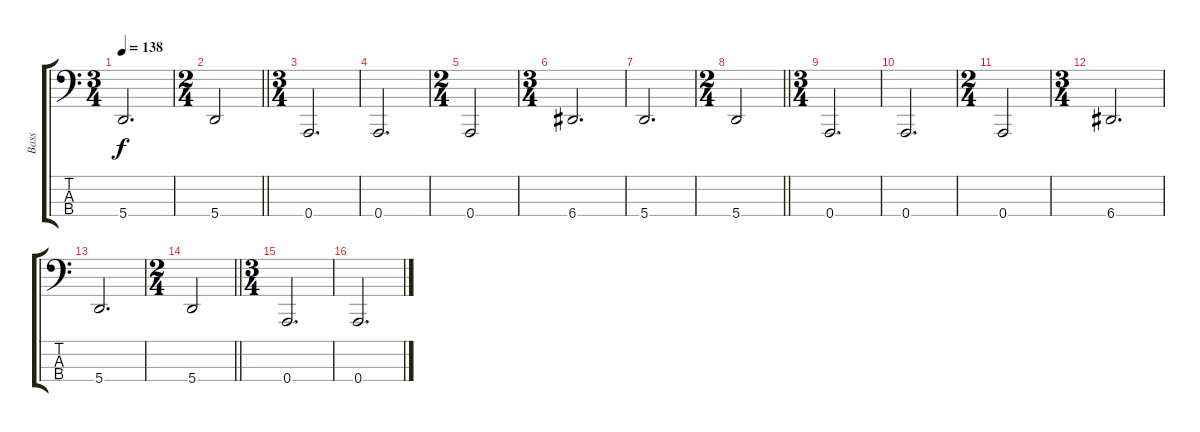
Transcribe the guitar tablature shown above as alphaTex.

\track ("Bass" "Bass") {instrument slapbass2}
\staff {score tabs}
\tuning (G2 D2 A1 A0) {hide}
\ts (3 4)
\tempo 138
\clef f4
\ks c
5.4.2{d dy f} |
\ts (2 4)
\barLineRight lightlight
5.4.2 |
\ts (3 4)
0.4.2{d} |
0.4.2{d} |
\ts (2 4)
0.4.2 |
\ts (3 4)
6.4.2{d} |
5.4.2{d} |
\ts (2 4)
\barLineRight lightlight
5.4.2 |
\ts (3 4)
0.4.2{d} |
0.4.2{d} |
\ts (2 4)
0.4.2 |
\ts (3 4)
6.4.2{d} |
5.4.2{d} |
\ts (2 4)
\barLineRight lightlight
5.4.2 |
\ts (3 4)
0.4.2{d} |
0.4.2{d}
